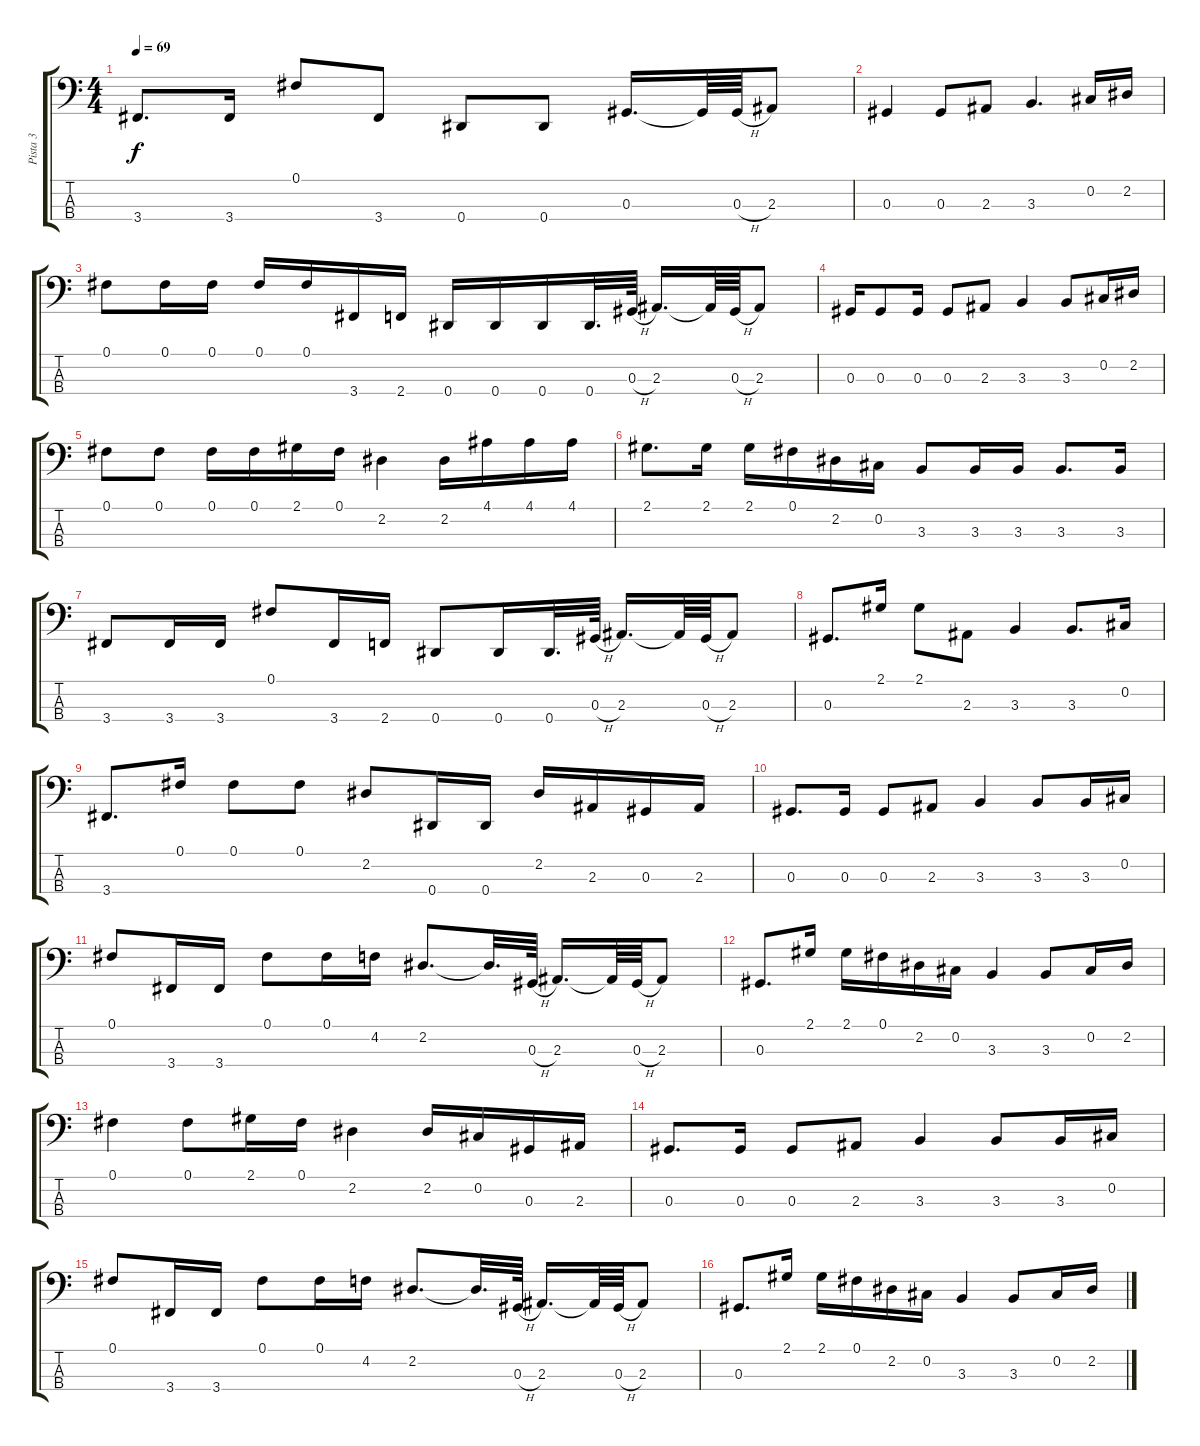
\track ("Pista 3" "Pista 3") {instrument electricbassfinger}
\staff {score tabs}
\tuning (Gb2 Db2 Ab1 Eb1) {hide}
\ts (4 4)
\tempo 69
\clef f4
\ks c
3.4.8{d dy f} 3.4.16 0.1.8 3.4.8 0.4.8 0.4.8 0.3.16{d} 0.3{t}.64 0.3{h}.64 2.3.8 |
0.3.4 0.3.8 2.3.8 3.3.4{d} 0.2.16 2.2.16 |
0.1.8 0.1.16 0.1.16 0.1.16 0.1.16 3.4.16 2.4.16 0.4.16 0.4.16 0.4.16 0.4.32{d} 0.3{h}.64 2.3.16{d} 2.3{t}.64 0.3{h}.64 2.3.8 |
0.3.16 0.3.8 0.3.16 0.3.8 2.3.8 3.3.4 3.3.8 0.2.16 2.2.16 |
0.1.8 0.1.8 0.1.16 0.1.16 2.1.16 0.1.16 2.2.4 2.2.16 4.1.16 4.1.16 4.1.16 |
2.1.8{d} 2.1.16 2.1.16 0.1.16 2.2.16 0.2.16 3.3.8 3.3.16 3.3.16 3.3.8{d} 3.3.16 |
3.4.8 3.4.16 3.4.16 0.1.8 3.4.16 2.4.16 0.4.8 0.4.16 0.4.32{d} 0.3{h}.64 2.3.16{d} 2.3{t}.64 0.3{h}.64 2.3.8 |
0.3.8{d} 2.1.16 2.1.8 2.3.8 3.3.4 3.3.8{d} 0.2.16 |
3.4.8{d} 0.1.16 0.1.8 0.1.8 2.2.8 0.4.16 0.4.16 2.2.16 2.3.16 0.3.16 2.3.16 |
0.3.8{d} 0.3.16 0.3.8 2.3.8 3.3.4 3.3.8 3.3.16 0.2.16 |
0.1.8 3.4.16 3.4.16 0.1.8 0.1.16 4.2.16 2.2.8{d} 2.2{t}.32{d} 0.3{h}.64 2.3.16{d} 2.3{t}.64 0.3{h}.64 2.3.8 |
0.3.8{d} 2.1.16 2.1.16 0.1.16 2.2.16 0.2.16 3.3.4 3.3.8 0.2.16 2.2.16 |
0.1.4 0.1.8 2.1.16 0.1.16 2.2.4 2.2.16 0.2.16 0.3.16 2.3.16 |
0.3.8{d} 0.3.16 0.3.8 2.3.8 3.3.4 3.3.8 3.3.16 0.2.16 |
0.1.8 3.4.16 3.4.16 0.1.8 0.1.16 4.2.16 2.2.8{d} 2.2{t}.32{d} 0.3{h}.64 2.3.16{d} 2.3{t}.64 0.3{h}.64 2.3.8 |
0.3.8{d} 2.1.16 2.1.16 0.1.16 2.2.16 0.2.16 3.3.4 3.3.8 0.2.16 2.2.16
